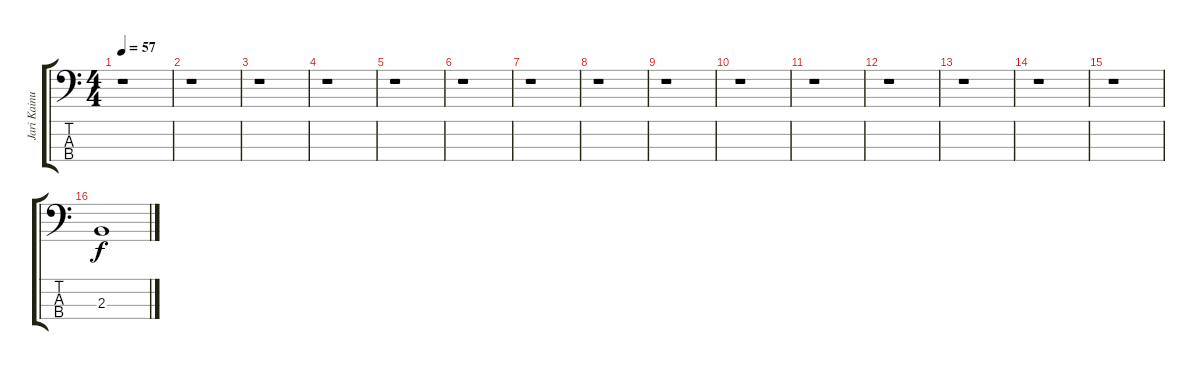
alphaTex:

\track ("Jari Kainulainen" "Jari Kainu") {instrument electricbassfinger}
\staff {score tabs}
\tuning (G2 D2 A1 E1) {hide}
\ts (4 4)
\tempo 57
\clef f4
\ks c
r.1{dy f instrument electricbassfinger} |
r.1 |
r.1 |
r.1 |
r.1 |
r.1 |
r.1 |
r.1 |
r.1 |
r.1 |
r.1 |
r.1 |
r.1 |
r.1 |
r.1 |
2.3.1
